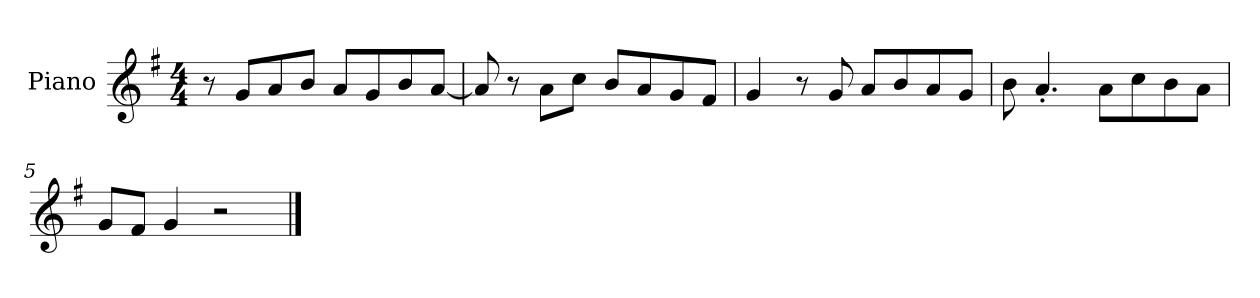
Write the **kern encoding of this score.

**kern
*part1
*staff1
*I"Piano
*I'P-no
*clefG2
*k[f#]
*M4/4
*MM90
=1
8r
8g/L
8a/
8b/J
8a/L
8g/
8b/
[8a/J
=2
8a/]
8r
8a\L
8cc\J
8b/L
8a/
8g/
8f#/J
=3
4g/
8r
8g/
8a/L
8b/
8a/
8g/J
=4
8b\
4.a'/
8a\L
8cc\
8b\
8a\J
=5
8g/L
8f#/J
4g/
2r
==
*-
